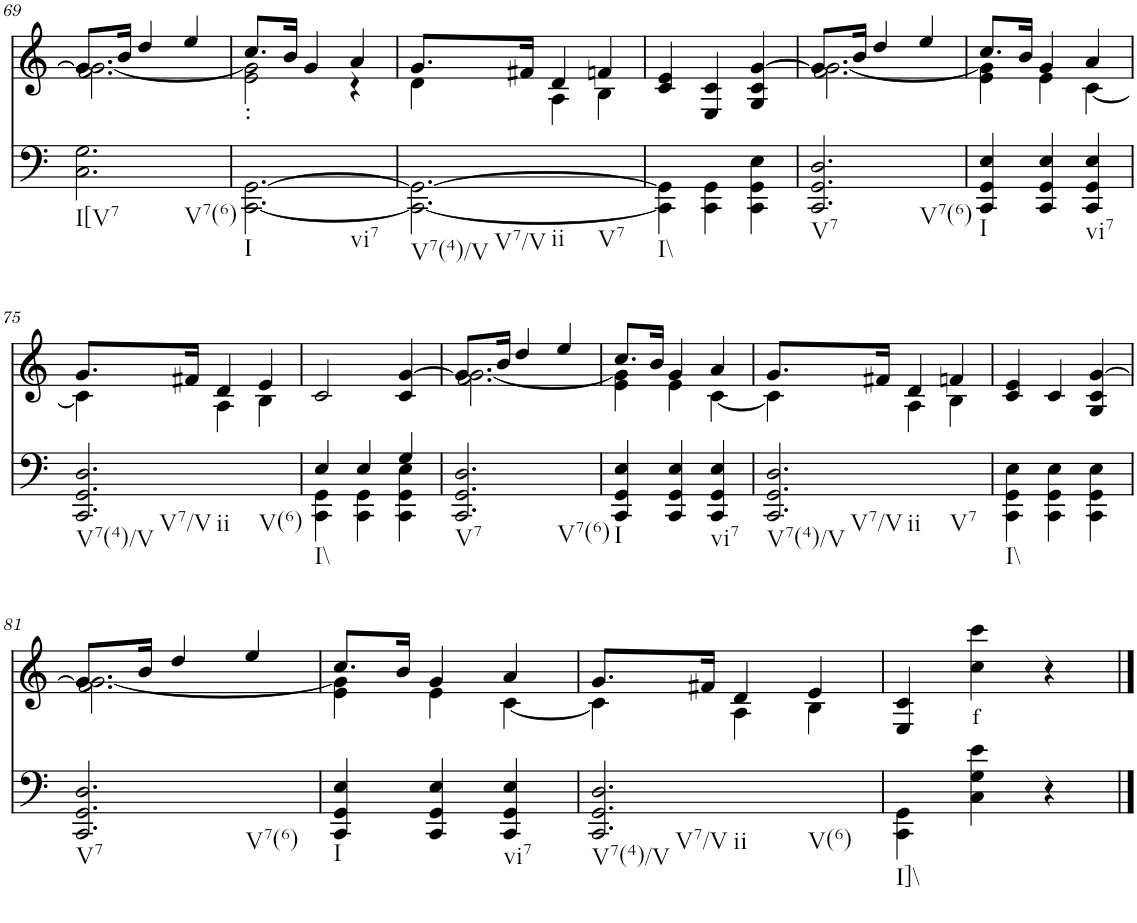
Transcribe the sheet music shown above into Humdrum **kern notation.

**kern	**kern	**text
*part2	*part1	*part1
*staff2	*staff1	*staff1
*I"piano	*I"piano	*
*I'Pno	*I'Pno	*
!!LO:PB:g=z
*clefF4	*clefG2	*
*k[]	*k[]	*
*M3/4	*M3/4	*
=69	=69	=69
*	*^	*
!LO:TX:b:t=I[V7	!	!	!
!LO:TX:b:t=V7(6)	!	!	!
2.C\ 2.G\	8.g/L]	2.f\ [2.g\	.
.	16b/Jk	.	.
.	4dd/	.	.
.	4ee/	.	.
=70	=70	=70	=70
!LO:TX:b:t=I	!	!	!
!LO:TX:b:t=vi7	!	!	!
[2.CC\ [2.GG\	8.cc/L	2e\' 2g\]'	.
.	16b/Jk	.	.
.	4g/	.	.
.	4a/	4r	.
=71	=71	=71	=71
!LO:TX:b:t=V7(4)/V	!	!	!
!LO:TX:b:t=V7/V	!	!	!
!LO:TX:b:t=ii	!	!	!
!LO:TX:b:t=V7	!	!	!
2.CC\_ 2.GG\_	8.g/L	4d\	.
.	16f#X/Jk	.	.
.	4d/	4A\	.
.	4fn/	4B\	.
=72	=72	=72	=72
!LO:TX:b:t=I\\	!	!	!
*	*v	*v	*
4CC\] 4GG\]	4c/ 4e/	.
4CC\ 4GG\	4E/ 4c/	.
4CC\ 4GG\ 4E\	4G/ 4c/ [4g/	.
=73	=73	=73
*	*^	*
!LO:TX:b:t=V7	!	!	!
!LO:TX:b:t=V7(6)	!	!	!
2.CC/ 2.GG/ 2.D/	8.g/L]	2.f\ [2.g\	.
.	16b/Jk	.	.
.	4dd/	.	.
.	4ee/	.	.
=74	=74	=74	=74
!LO:TX:b:t=I	!	!	!
4CC/ 4GG/ 4E/	8.cc/L	4e\ 4g\]	.
.	16b/Jk	.	.
4CC/ 4GG/ 4E/	4g/	4e\	.
!LO:TX:b:t=vi7	!	!	!
4CC/ 4GG/ 4E/	4a/	[4c\	.
!!LO:LB:g=z	!!
=75	=75	=75	=75
!LO:TX:b:t=V7(4)/V	!	!	!
!LO:TX:b:t=V7/V	!	!	!
!LO:TX:b:t=ii	!	!	!
!LO:TX:b:t=V(6)	!	!	!
2.CC/ 2.GG/ 2.D/	8.g/L	4c\]	.
.	16f#X/Jk	.	.
.	4d/	4A\	.
.	4e/	4B\	.
=76	=76	=76	=76
*^	*	*	*
!LO:TX:b:t=I\\	!	!	!	!
*	*	*v	*v	*
4E/	4CC\ 4GG\	2c/	.
4E/	4CC\ 4GG\	.	.
4G/	4CC\ 4GG\ 4E\	4c/ [4g/	.
=77	=77	=77	=77
*	*	*^	*
!LO:TX:b:t=V7	!	!	!	!
!LO:TX:b:t=V7(6)	!	!	!	!
*v	*v	*	*	*
2.CC/ 2.GG/ 2.D/	8.g/L]	2.f\ [2.g\	.
.	16b/Jk	.	.
.	4dd/	.	.
.	4ee/	.	.
=78	=78	=78	=78
!LO:TX:b:t=I	!	!	!
4CC/ 4GG/ 4E/	8.cc/L	4e\ 4g\]	.
.	16b/Jk	.	.
4CC/ 4GG/ 4E/	4g/	4e\	.
!LO:TX:b:t=vi7	!	!	!
4CC/ 4GG/ 4E/	4a/	[4c\	.
=79	=79	=79	=79
!LO:TX:b:t=V7(4)/V	!	!	!
!LO:TX:b:t=V7/V	!	!	!
!LO:TX:b:t=ii	!	!	!
!LO:TX:b:t=V7	!	!	!
2.CC/ 2.GG/ 2.D/	8.g/L	4c\]	.
.	16f#X/Jk	.	.
.	4d/	4A\	.
.	4fn/	4B\	.
=80	=80	=80	=80
!LO:TX:b:t=I\\	!	!	!
*	*v	*v	*
4CC\ 4GG\ 4E\	4c/ 4e/	.
4CC\ 4GG\ 4E\	4c/	.
4CC\ 4GG\ 4E\	4G/ 4c/ [4g/	.
!!LO:LB:g=z
=81	=81	=81
*	*^	*
!LO:TX:b:t=V7	!	!	!
!LO:TX:b:t=V7(6)	!	!	!
2.CC/ 2.GG/ 2.D/	8.g/L]	2.f\ [2.g\	.
.	16b/Jk	.	.
.	4dd/	.	.
.	4ee/	.	.
=82	=82	=82	=82
!LO:TX:b:t=I	!	!	!
4CC/ 4GG/ 4E/	8.cc/L	4e\ 4g\]	.
.	16b/Jk	.	.
4CC/ 4GG/ 4E/	4g/	4e\	.
!LO:TX:b:t=vi7	!	!	!
4CC/ 4GG/ 4E/	4a/	[4c\	.
=83	=83	=83	=83
!LO:TX:b:t=V7(4)/V	!	!	!
!LO:TX:b:t=V7/V	!	!	!
!LO:TX:b:t=ii	!	!	!
!LO:TX:b:t=V(6)	!	!	!
2.CC/ 2.GG/ 2.D/	8.g/L	4c\]	.
.	16f#X/Jk	.	.
.	4d/	4A\	.
.	4e/	4B\	.
=84	=84	=84	=84
!LO:TX:b:t=I]\\	!	!	!
*	*v	*v	*
4CC\ 4GG\	4E/ 4c/	.
!	!	!LO:LY:b
4C\ 4G\ 4e\	4cc\ 4ccc\	f
4r	4r	.
==	==	==
*-	*-	*-
